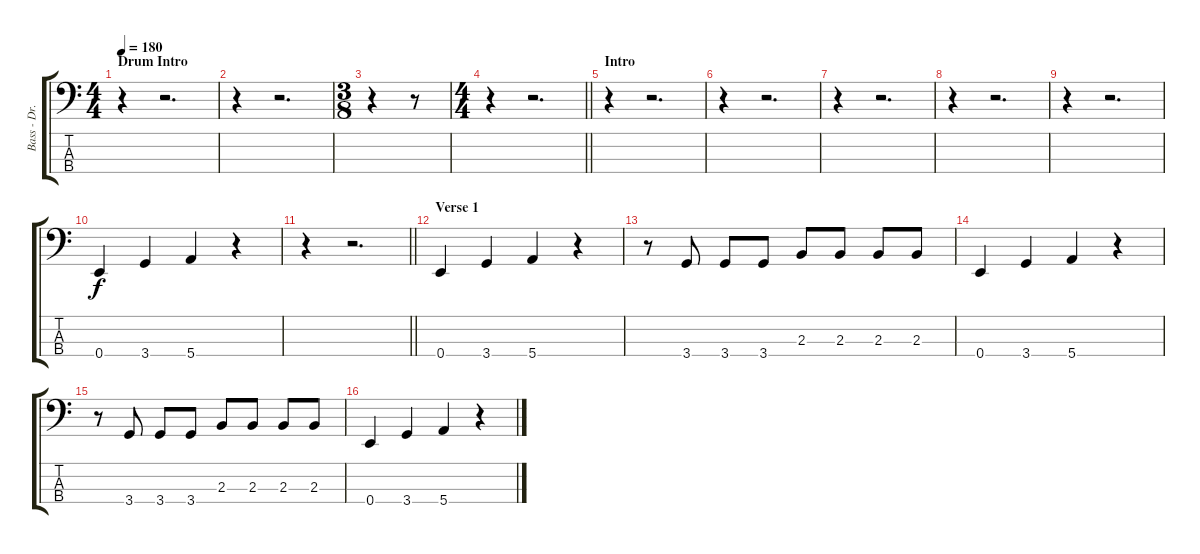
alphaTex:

\track ("Bass - Dr. Matt Destruction" "Bass - Dr.") {instrument electricbasspick}
\staff {score tabs}
\tuning (G2 D2 A1 E1) {hide}
\ts (4 4)
\section ("" "Drum Intro")
\tempo 180
\clef f4
\ks c
r.4{dy f instrument electricbasspick} r.2{d} |
r.4 r.2{d} |
\ts (3 8)
r.4 r.8 |
\ts (4 4)
\barLineRight lightlight
r.4 r.2{d} |
\section ("" "Intro")
r.4 r.2{d} |
r.4 r.2{d} |
r.4 r.2{d} |
r.4 r.2{d} |
r.4 r.2{d} |
0.4.4 3.4.4 5.4.4 r.4 |
\barLineRight lightlight
r.4 r.2{d} |
\section ("" "Verse 1")
0.4.4 3.4.4 5.4.4 r.4 |
r.8 3.4.8 3.4.8 3.4.8 2.3.8 2.3.8 2.3.8 2.3.8 |
0.4.4 3.4.4 5.4.4 r.4 |
r.8 3.4.8 3.4.8 3.4.8 2.3.8 2.3.8 2.3.8 2.3.8 |
0.4.4 3.4.4 5.4.4 r.4
